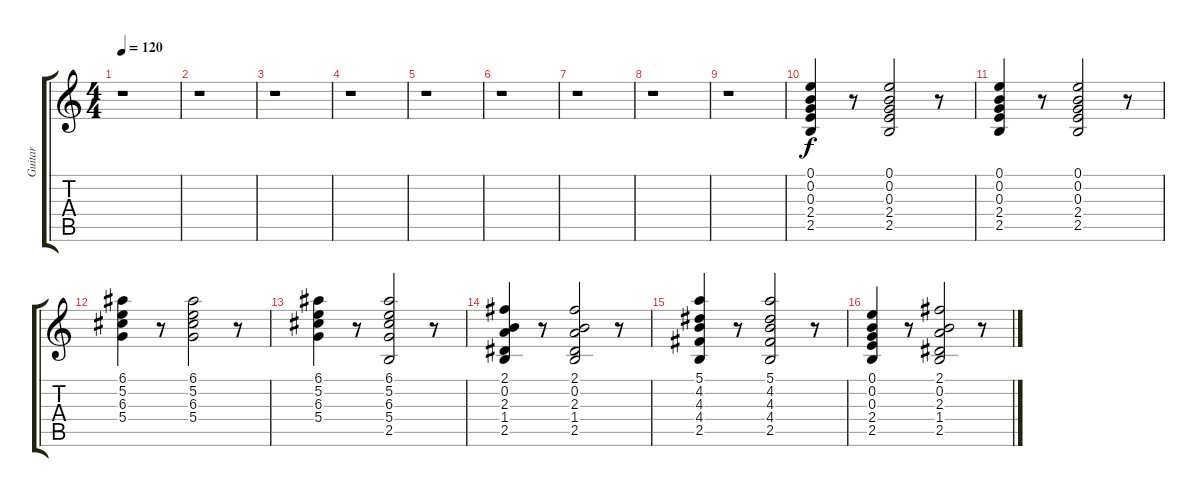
\track ("Guitar" "Guitar") {instrument electricguitarjazz}
\staff {score tabs}
\tuning (E4 B3 G3 D3 A2 E2) {hide}
\ts (4 4)
\tempo 120
\clef g2
\ks c
r.1{dy f instrument electricguitarjazz} |
r.1 |
r.1 |
r.1 |
r.1 |
r.1 |
r.1 |
r.1 |
r.1 |
(0.1 0.2 0.3 2.4 2.5).4 r.8 (0.1 0.2 0.3 2.4 2.5).2 r.8 |
(0.1 0.2 0.3 2.4 2.5).4 r.8 (0.1 0.2 0.3 2.4 2.5).2 r.8 |
(6.1 5.2 6.3 5.4).4 r.8 (6.1 5.2 6.3 5.4).2 r.8 |
(6.1 5.2 6.3 5.4).4 r.8 (6.1 5.2 6.3 5.4 2.5).2 r.8 |
(2.1 0.2 2.3 1.4 2.5).4 r.8 (2.1 0.2 2.3 1.4 2.5).2 r.8 |
(5.1 4.2 4.3 4.4 2.5).4 r.8 (5.1 4.2 4.3 4.4 2.5).2 r.8 |
(0.1 0.2 0.3 2.4 2.5).4 r.8 (2.1 0.2 2.3 1.4 2.5).2 r.8
